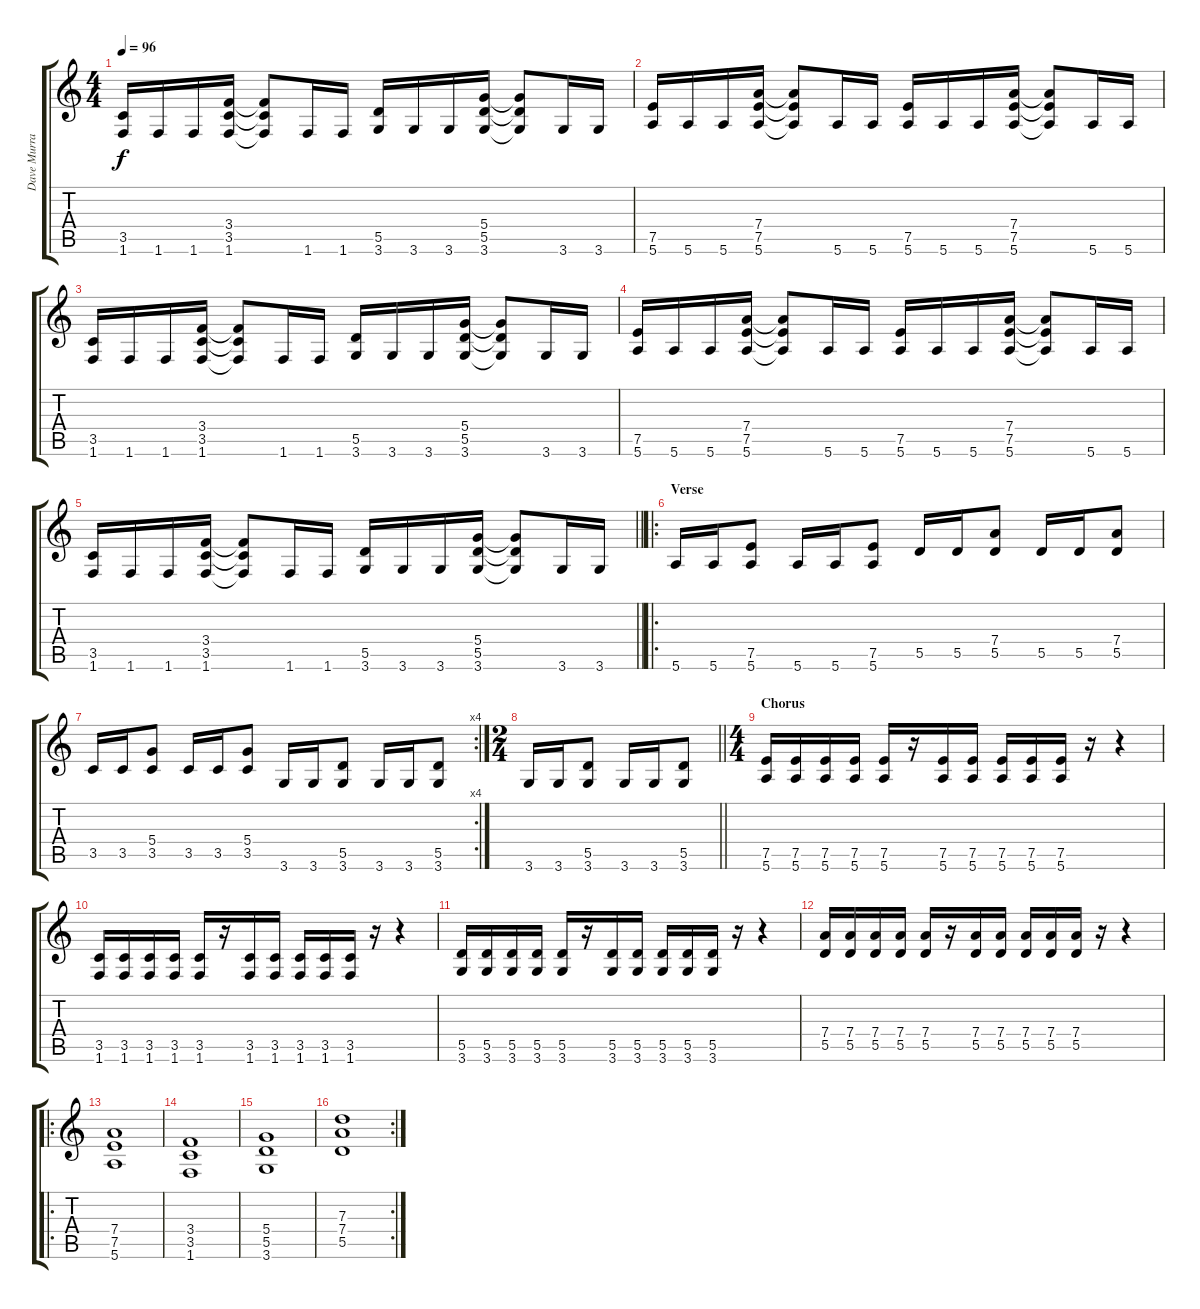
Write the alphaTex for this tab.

\track ("Dave Murray" "Dave Murra") {instrument distortionguitar}
\staff {score tabs}
\tuning (E4 B3 G3 D3 A2 E2) {hide}
\ts (4 4)
\tempo 96
\clef g2
\ks c
(3.5 1.6).16{dy f} 1.6.16 1.6.16 (3.4 3.5 1.6).16 (3.4{t} 3.5{t} 1.6{t}).8 1.6.16 1.6.16 (5.5 3.6).16 3.6.16 3.6.16 (5.4 5.5 3.6).16 (5.4{t} 5.5{t} 3.6{t}).8 3.6.16 3.6.16 |
(7.5 5.6).16 5.6.16 5.6.16 (7.4 7.5 5.6).16 (7.4{t} 7.5{t} 5.6{t}).8 5.6.16 5.6.16 (7.5 5.6).16 5.6.16 5.6.16 (7.4 7.5 5.6).16 (7.4{t} 7.5{t} 5.6{t}).8 5.6.16 5.6.16 |
(3.5 1.6).16 1.6.16 1.6.16 (3.4 3.5 1.6).16 (3.4{t} 3.5{t} 1.6{t}).8 1.6.16 1.6.16 (5.5 3.6).16 3.6.16 3.6.16 (5.4 5.5 3.6).16 (5.4{t} 5.5{t} 3.6{t}).8 3.6.16 3.6.16 |
(7.5 5.6).16 5.6.16 5.6.16 (7.4 7.5 5.6).16 (7.4{t} 7.5{t} 5.6{t}).8 5.6.16 5.6.16 (7.5 5.6).16 5.6.16 5.6.16 (7.4 7.5 5.6).16 (7.4{t} 7.5{t} 5.6{t}).8 5.6.16 5.6.16 |
\barLineRight lightlight
(3.5 1.6).16 1.6.16 1.6.16 (3.4 3.5 1.6).16 (3.4{t} 3.5{t} 1.6{t}).8 1.6.16 1.6.16 (5.5 3.6).16 3.6.16 3.6.16 (5.4 5.5 3.6).16 (5.4{t} 5.5{t} 3.6{t}).8 3.6.16 3.6.16 |
\ro
\section ("" "Verse")
5.6.16 5.6.16 (7.5 5.6).8 5.6.16 5.6.16 (7.5 5.6).8 5.5.16 5.5.16 (7.4 5.5).8 5.5.16 5.5.16 (7.4 5.5).8 |
\rc 4
3.5.16 3.5.16 (5.4 3.5).8 3.5.16 3.5.16 (5.4 3.5).8 3.6.16 3.6.16 (5.5 3.6).8 3.6.16 3.6.16 (5.5 3.6).8 |
\ts (2 4)
\barLineRight lightlight
3.6.16 3.6.16 (5.5 3.6).8 3.6.16 3.6.16 (5.5 3.6).8 |
\ts (4 4)
\section ("" "Chorus")
(7.5 5.6).16 (7.5 5.6).16 (7.5 5.6).16 (7.5 5.6).16 (7.5 5.6).16 r.16 (7.5 5.6).16 (7.5 5.6).16 (7.5 5.6).16 (7.5 5.6).16 (7.5 5.6).16 r.16 r.4 |
(3.5 1.6).16 (3.5 1.6).16 (3.5 1.6).16 (3.5 1.6).16 (3.5 1.6).16 r.16 (3.5 1.6).16 (3.5 1.6).16 (3.5 1.6).16 (3.5 1.6).16 (3.5 1.6).16 r.16 r.4 |
(5.5 3.6).16 (5.5 3.6).16 (5.5 3.6).16 (5.5 3.6).16 (5.5 3.6).16 r.16 (5.5 3.6).16 (5.5 3.6).16 (5.5 3.6).16 (5.5 3.6).16 (5.5 3.6).16 r.16 r.4 |
(7.4 5.5).16 (7.4 5.5).16 (7.4 5.5).16 (7.4 5.5).16 (7.4 5.5).16 r.16 (7.4 5.5).16 (7.4 5.5).16 (7.4 5.5).16 (7.4 5.5).16 (7.4 5.5).16 r.16 r.4 |
\ro
(7.4 7.5 5.6).1 |
(3.4 3.5 1.6).1 |
(5.4 5.5 3.6).1 |
\rc 2
(7.3 7.4 5.5).1
